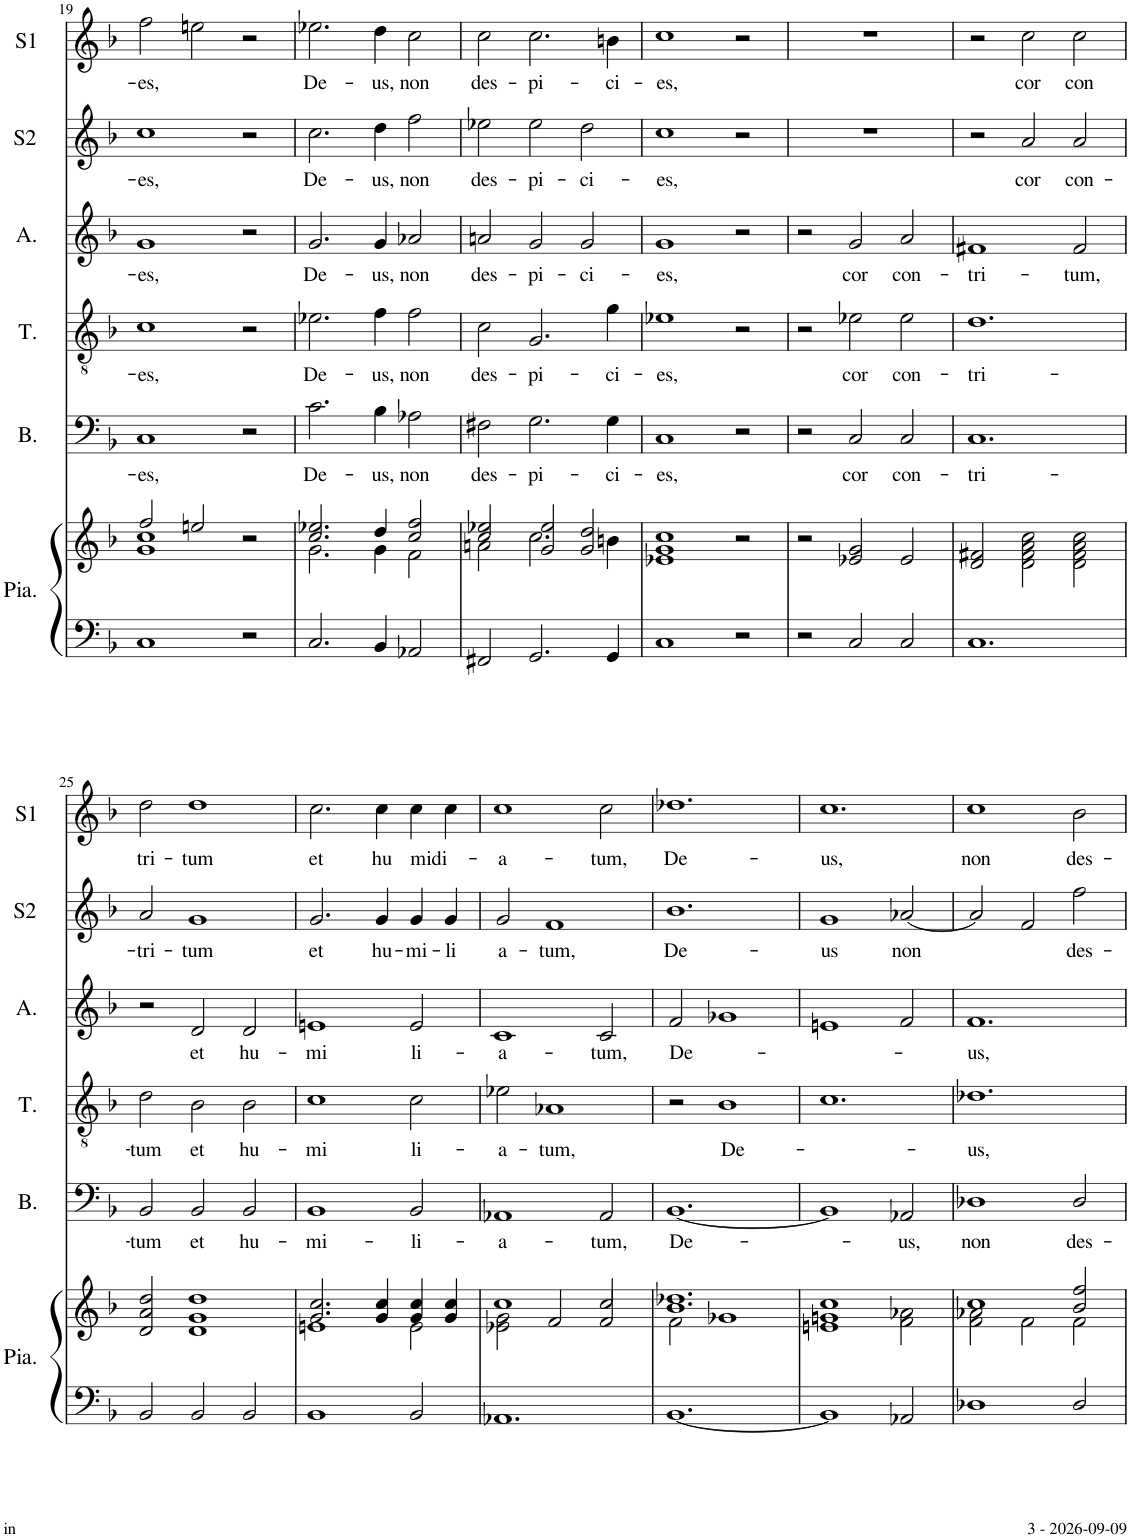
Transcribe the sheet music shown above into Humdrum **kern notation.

**kern	**kern	**kern	**text	**kern	**text	**kern	**text	**kern	**text	**kern	**text
*part6	*part6	*part5	*part5	*part4	*part4	*part3	*part3	*part2	*part2	*part1	*part1
*staff7	*staff6	*staff5	*staff5	*staff4	*staff4	*staff3	*staff3	*staff2	*staff2	*staff1	*staff1
*I"Piano	*	*I"Basse	*	*I"Ténor	*	*I"Alto	*	*I"Soprano 2	*	*I"Soprano 1	*
*I'Pia.	*	*I'B.	*	*I'T.	*	*I'A.	*	*I'S2	*	*I'S1	*
!!LO:PB:g=z
*clefF4	*clefG2	*clefF4	*	*clefGv2	*	*clefG2	*	*clefG2	*	*clefG2	*
*k[b-]	*k[b-]	*k[b-]	*	*k[b-]	*	*k[b-]	*	*k[b-]	*	*k[b-]	*
*M3/2	*M3/2	*M3/2	*	*M3/2	*	*M3/2	*	*M3/2	*	*M3/2	*
=19	=19	=19	=19	=19	=19	=19	=19	=19	=19	=19	=19
*	*^	*	*	*	*	*	*	*	*	*	*
!	!	!	!	!LO:LY:b	!	!LO:LY:b	!	!LO:LY:b	!	!LO:LY:b	!	!LO:LY:b
1C	2ff/	1g 1cc	1C	-es,	1c	-es,	1g	-es,	1cc	-es,	2ff\	-es,
.	2een/	.	.	.	.	.	.	.	.	.	2een\	.
2r	2r	2ryy	2r	.	2r	.	2r	.	2r	.	2r	.
=20	=20	=20	=20	=20	=20	=20	=20	=20	=20	=20	=20	=20
!	!	!	!	!LO:LY:b	!	!LO:LY:b	!	!LO:LY:b	!	!LO:LY:b	!	!LO:LY:b
2.C/	2.cc/ 2.ee-X/	2.g\	2.c\	De-	2.e-X\	De-	2.g/	De-	2.cc\	De-	2.ee-X\	De-
!	!	!	!	!LO:LY:b	!	!LO:LY:b	!	!LO:LY:b	!	!LO:LY:b	!	!LO:LY:b
4BB-/	4dd/	4g\	4B-\	-us,	4f\	-us,	4g/	-us,	4dd\	-us,	4dd\	-us,
!	!	!	!	!LO:LY:b	!	!LO:LY:b	!	!LO:LY:b	!	!LO:LY:b	!	!LO:LY:b
2AA-X/	2cc/ 2ff/	2f\	2A-X\	non	2f\	non	2a-X/	non	2ff\	non	2cc\	non
=21	=21	=21	=21	=21	=21	=21	=21	=21	=21	=21	=21	=21
!	!	!	!	!LO:LY:b	!	!LO:LY:b	!	!LO:LY:b	!	!LO:LY:b	!	!LO:LY:b
2FF#X/	2cc/ 2ee-X/	2an\	2F#X\	des-	2c\	des-	2an/	des-	2ee-X\	des-	2cc\	des-
!	!	!	!	!LO:LY:b	!	!LO:LY:b	!	!LO:LY:b	!	!LO:LY:b	!	!LO:LY:b
2.GG/	2g/ 2ee-/	2.cc\	2.G\	-pi-	2.G/	-pi-	2g/	-pi-	2ee-\	-pi-	2.cc\	-pi-
!	!	!	!	!	!	!	!	!LO:LY:b	!	!LO:LY:b	!	!
.	2g/ 2dd/	.	.	.	.	.	2g/	-ci-	2dd\	-ci-	.	.
!	!	!	!	!LO:LY:b	!	!LO:LY:b	!	!	!	!	!	!LO:LY:b
4GG/	.	4bn\	4G\	-ci-	4g\	-ci-	.	.	.	.	4bn\	-ci-
=22	=22	=22	=22	=22	=22	=22	=22	=22	=22	=22	=22	=22
!	!	!	!	!LO:LY:b	!	!LO:LY:b	!	!LO:LY:b	!	!LO:LY:b	!	!LO:LY:b
*	*v	*v	*	*	*	*	*	*	*	*	*	*
1C	1e-X 1g 1cc	1C	-es,	1e-X	-es,	1g	-es,	1cc	-es,	1cc	-es,
2r	2r	2r	.	2r	.	2r	.	2r	.	2r	.
=23	=23	=23	=23	=23	=23	=23	=23	=23	=23	=23	=23
2r	2r	2r	.	2r	.	2r	.	1.r	.	1.r	.
!	!	!	!LO:LY:b	!	!LO:LY:b	!	!LO:LY:b	!	!	!	!
2C/	2e-X/ 2g/	2C/	cor	2e-X\	cor	2g/	cor	.	.	.	.
!	!	!	!LO:LY:b	!	!LO:LY:b	!	!LO:LY:b	!	!	!	!
2C/	2e-/	2C/	con-	2e-\	con-	2a/	con-	.	.	.	.
=24	=24	=24	=24	=24	=24	=24	=24	=24	=24	=24	=24
!	!	!	!LO:LY:b	!	!LO:LY:b	!	!LO:LY:b	!	!	!	!
1.C	2d/ 2f#X/	1.C	-tri-	1.d	-tri-	1f#X	-tri-	2r	.	2r	.
!	!	!	!	!	!	!	!	!	!LO:LY:b	!	!LO:LY:b
.	2d\ 2f#\ 2a\ 2cc\	.	.	.	.	.	.	2a/	cor	2cc\	cor
!	!	!	!	!	!	!	!LO:LY:b	!	!LO:LY:b	!	!LO:LY:b
.	2d\ 2f#\ 2a\ 2cc\	.	.	.	.	2f#/	-tum,	2a/	con-	2cc\	con
!!LO:LB:g=z
=25	=25	=25	=25	=25	=25	=25	=25	=25	=25	=25	=25
!	!	!	!LO:LY:b	!	!LO:LY:b	!	!	!	!LO:LY:b	!	!LO:LY:b
2BB-/	2d/ 2a/ 2dd/	2BB-/	-tum	2d\	-tum	2r	.	2a/	-tri-	2dd\	tri-
!	!	!	!LO:LY:b	!	!LO:LY:b	!	!LO:LY:b	!	!LO:LY:b	!	!LO:LY:b
2BB-/	1d 1g 1dd	2BB-/	et	2B-\	et	2d/	et	1g	-tum	1dd	-tum
!	!	!	!LO:LY:b	!	!LO:LY:b	!	!LO:LY:b	!	!	!	!
2BB-/	.	2BB-/	hu-	2B-\	hu-	2d/	hu-	.	.	.	.
=26	=26	=26	=26	=26	=26	=26	=26	=26	=26	=26	=26
*	*^	*	*	*	*	*	*	*	*	*	*
!	!	!	!	!LO:LY:b	!	!LO:LY:b	!	!LO:LY:b	!	!LO:LY:b	!	!LO:LY:b
1BB-	2.g/ 2.cc/	1en	1BB-	-mi-	1c	-mi	1en	-mi	2.g/	et	2.cc\	et
!	!	!	!	!	!	!	!	!	!	!LO:LY:b	!	!LO:LY:b
.	4g/ 4cc/	.	.	.	.	.	.	.	4g/	hu-	4cc\	hu
!	!	!	!	!LO:LY:b	!	!LO:LY:b	!	!LO:LY:b	!	!LO:LY:b	!	!LO:LY:b
2BB-/	4g/ 4cc/	2e\	2BB-/	-li-	2c\	li-	2e/	li-	4g/	-mi-	4cc\	midi-
!	!	!	!	!	!	!	!	!	!	!LO:LY:b	!	!
.	4g/ 4cc/	.	.	.	.	.	.	.	4g/	-li	4cc\	.
=27	=27	=27	=27	=27	=27	=27	=27	=27	=27	=27	=27	=27
!	!	!	!	!LO:LY:b	!	!LO:LY:b	!	!LO:LY:b	!	!LO:LY:b	!	!LO:LY:b
1.AA-X	1cc	2e-X\ 2g\	1AA-X	-a-	2e-X\	-a-	1c	-a-	2g/	a-	1cc	-a-
!	!	!	!	!	!	!LO:LY:b	!	!	!	!LO:LY:b	!	!
.	.	2f/	.	.	1A-X	-tum,	.	.	1f	-tum,	.	.
!	!	!	!	!LO:LY:b	!	!	!	!LO:LY:b	!	!	!	!LO:LY:b
.	2cc/	2f/	2AA-/	-tum,	.	.	2c/	-tum,	.	.	2cc\	-tum,
=28	=28	=28	=28	=28	=28	=28	=28	=28	=28	=28	=28	=28
!	!	!	!	!LO:LY:b	!	!	!	!LO:LY:b	!	!LO:LY:b	!	!LO:LY:b
[1.BB-	1.b- 1.dd-X	2f\	[1.BB-	De-	2r	.	2f/	De-	1.b-	De-	1.dd-X	De-
!	!	!	!	!	!	!LO:LY:b	!	!	!	!	!	!
.	.	1g-X	.	.	1B-	De-	1g-X	.	.	.	.	.
=29	=29	=29	=29	=29	=29	=29	=29	=29	=29	=29	=29	=29
!	!	!	!	!	!	!	!	!	!	!LO:LY:b	!	!LO:LY:b
*	*v	*v	*	*	*	*	*	*	*	*	*	*
1BB-]	1en 1gn 1cc	1BB-]	.	1.c	.	1en	.	1g	-us	1.cc	-us,
!	!	!	!LO:LY:b	!	!	!	!	!	!LO:LY:b	!	!
2AA-X/	2f\ 2a-X\	2AA-X/	-us,	.	.	2f/	.	[2a-X/	non	.	.
=30	=30	=30	=30	=30	=30	=30	=30	=30	=30	=30	=30
*	*^	*	*	*	*	*	*	*	*	*	*
!	!	!	!	!LO:LY:b	!	!LO:LY:b	!	!LO:LY:b	!	!	!	!LO:LY:b
1D-X	1cc	2f\ 2a-X\	1D-X	non	1.d-X	-us,	1.f	-us,	2a-/]	.	1cc	non
.	.	2f\	.	.	.	.	.	.	2f/	.	.	.
!	!	!	!	!LO:LY:b	!	!	!	!	!	!LO:LY:b	!	!LO:LY:b
2D-/	2b-/ 2ff/	2f\	2D-/	des-	.	.	.	.	2ff\	des-	2b-\	des-
*	*v	*v	*	*	*	*	*	*	*	*	*	*
=	=	=	=	=	=	=	=	=	=	=	=
*-	*-	*-	*-	*-	*-	*-	*-	*-	*-	*-	*-
